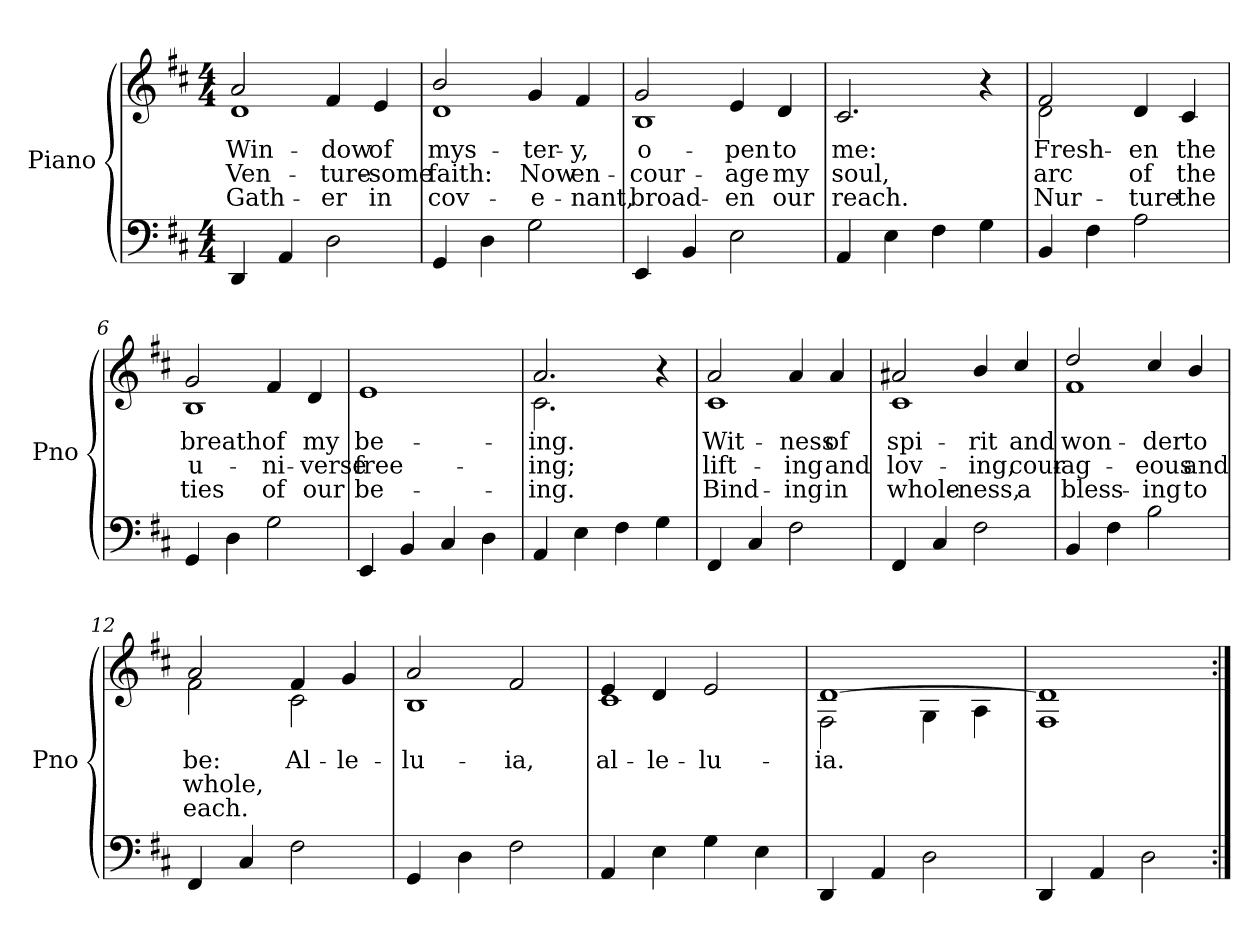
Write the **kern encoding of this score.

**kern	**kern	**text	**text	**text
*part1	*part1	*part1	*part1	*part1
*staff2	*staff1	*staff1	*staff1	*staff1
*I"Piano	*	*	*	*
*I'Pno	*	*	*	*
*clefF4	*clefG2	*	*	*
*k[f#c#]	*k[f#c#]	*	*	*
*M4/4	*M4/4	*	*	*
*MM95	*MM95	*	*	*
=1	=1	=1	=1	=1
!	!LO:TX:a:i:t=Unison	!	!	!
!	!	!LO:LY:b	!LO:LY:b	!LO:LY:b
*	*^	*	*	*
4DD/	2a/	1d	Win-	Ven-	Gath-
4AA/	.	.	.	.	.
!	!	!	!LO:LY:b	!LO:LY:b	!LO:LY:b
2D\	4f#/	.	-dow	-ture-	-er
!	!	!	!LO:LY:b	!LO:LY:b	!LO:LY:b
.	4e/	.	of	-some	in
=2	=2	=2	=2	=2	=2
!	!	!	!LO:LY:b	!LO:LY:b	!LO:LY:b
4GG/	2b/	1d	mys-	faith:	cov-
4D\	.	.	.	.	.
!	!	!	!LO:LY:b	!LO:LY:b	!LO:LY:b
2G\	4g/	.	-ter-	Now	-e-
!	!	!	!LO:LY:b	!LO:LY:b	!LO:LY:b
.	4f#/	.	-y,	en-	-nant,
=3	=3	=3	=3	=3	=3
!	!	!	!LO:LY:b	!LO:LY:b	!LO:LY:b
4EE/	2g/	1B	o-	-cour-	broad-
4BB/	.	.	.	.	.
!	!	!	!LO:LY:b	!LO:LY:b	!LO:LY:b
2E\	4e/	.	-pen	-age	-en
!	!	!	!LO:LY:b	!LO:LY:b	!LO:LY:b
.	4d/	.	to	my	our
*	*v	*v	*	*	*
=4	=4	=4	=4	=4
!	!	!LO:LY:b	!LO:LY:b	!LO:LY:b
4AA/	2.c#/	me:	soul,	reach.
4E\	.	.	.	.
4F#\	.	.	.	.
4G\	4r	.	.	.
!!LO:LB:g=z
=5	=5	=5	=5	=5
!	!	!LO:LY:b	!LO:LY:b	!LO:LY:b
*	*^	*	*	*
4BB/	2f#/	2d\	Fresh-	arc	Nur-
4F#\	.	.	.	.	.
!	!	!	!LO:LY:b	!LO:LY:b	!LO:LY:b
2A\	4d/	2ryy	-en	of	-ture
!	!	!	!LO:LY:b	!LO:LY:b	!LO:LY:b
.	4c#/	.	the	the	the
=6	=6	=6	=6	=6	=6
!	!	!	!LO:LY:b	!LO:LY:b	!LO:LY:b
4GG/	2g/	1B	breath	u-	ties
4D\	.	.	.	.	.
!	!	!	!LO:LY:b	!LO:LY:b	!LO:LY:b
2G\	4f#/	.	of	-ni-	of
!	!	!	!LO:LY:b	!LO:LY:b	!LO:LY:b
.	4d/	.	my	-verse	our
*	*v	*v	*	*	*
=7	=7	=7	=7	=7
!	!	!LO:LY:b	!LO:LY:b	!LO:LY:b
4EE/	1e	be-	free-	be-
4BB/	.	.	.	.
4C#/	.	.	.	.
4D\	.	.	.	.
=8	=8	=8	=8	=8
!	!	!LO:LY:b	!LO:LY:b	!LO:LY:b
*	*^	*	*	*
4AA/	2.a/	2.c#\	-ing.	-ing;	-ing.
4E\	.	.	.	.	.
4F#\	.	.	.	.	.
4G\	4r	4ryy	.	.	.
!!LO:LB:g=z	!!
=9	=9	=9	=9	=9	=9
!	!	!	!LO:LY:b	!LO:LY:b	!LO:LY:b
4FF#/	2a/	1c#	Wit-	lift-	Bind-
4C#/	.	.	.	.	.
!	!	!	!LO:LY:b	!LO:LY:b	!LO:LY:b
2F#\	4a/	.	-ness	-ing	-ing
!	!	!	!LO:LY:b	!LO:LY:b	!LO:LY:b
.	4a/	.	of	and	in
=10	=10	=10	=10	=10	=10
!	!	!	!LO:LY:b	!LO:LY:b	!LO:LY:b
4FF#/	2a#X/	1c#	spi-	lov-	whole-
4C#/	.	.	.	.	.
!	!	!	!LO:LY:b	!LO:LY:b	!LO:LY:b
2F#\	4b/	.	-rit	-ing,	-ness,
!	!	!	!LO:LY:b	!LO:LY:b	!LO:LY:b
.	4cc#/	.	and	cour-	a
=11	=11	=11	=11	=11	=11
!	!	!	!LO:LY:b	!LO:LY:b	!LO:LY:b
4BB/	2dd/	1f#	won-	-ag-	bless-
4F#\	.	.	.	.	.
!	!	!	!LO:LY:b	!LO:LY:b	!LO:LY:b
2B\	4cc#/	.	-der	-eous	-ing
!	!	!	!LO:LY:b	!LO:LY:b	!LO:LY:b
.	4b/	.	to	and	to
=12	=12	=12	=12	=12	=12
!	!	!	!LO:LY:b	!LO:LY:b	!LO:LY:b
4FF#/	2a/	2f#\	be:	whole,	each.
4C#/	.	.	.	.	.
!	!	!	!LO:LY:b	!	!
2F#\	4f#/	2c#\	Al-	.	.
!	!	!	!LO:LY:b	!	!
.	4g/	.	-le-	.	.
!!LO:LB:g=z	!!
=13	=13	=13	=13	=13	=13
!	!	!	!LO:LY:b	!	!
4GG/	2a/	1B	-lu-	.	.
4D\	.	.	.	.	.
!	!	!	!LO:LY:b	!	!
2F#\	2f#/	.	-ia,	.	.
=14	=14	=14	=14	=14	=14
!	!	!	!LO:LY:b	!	!
4AA/	4e/	1c#	al-	.	.
!	!	!	!LO:LY:b	!	!
4E\	4d/	.	-le-	.	.
!	!	!	!LO:LY:b	!	!
4G\	2e/	.	-lu-	.	.
4E\	.	.	.	.	.
=15	=15	=15	=15	=15	=15
!	!	!	!LO:LY:b	!	!
4DD/	[1d	2F#\	-ia.	.	.
4AA/	.	.	.	.	.
2D\	.	4G\	.	.	.
.	.	4A\	.	.	.
=16	=16	=16	=16	=16	=16
4DD/	1d]	1F#	.	.	.
4AA/	.	.	.	.	.
2D\	.	.	.	.	.
*	*v	*v	*	*	*
=:|!	=:|!	=:|!	=:|!	=:|!
*-	*-	*-	*-	*-
